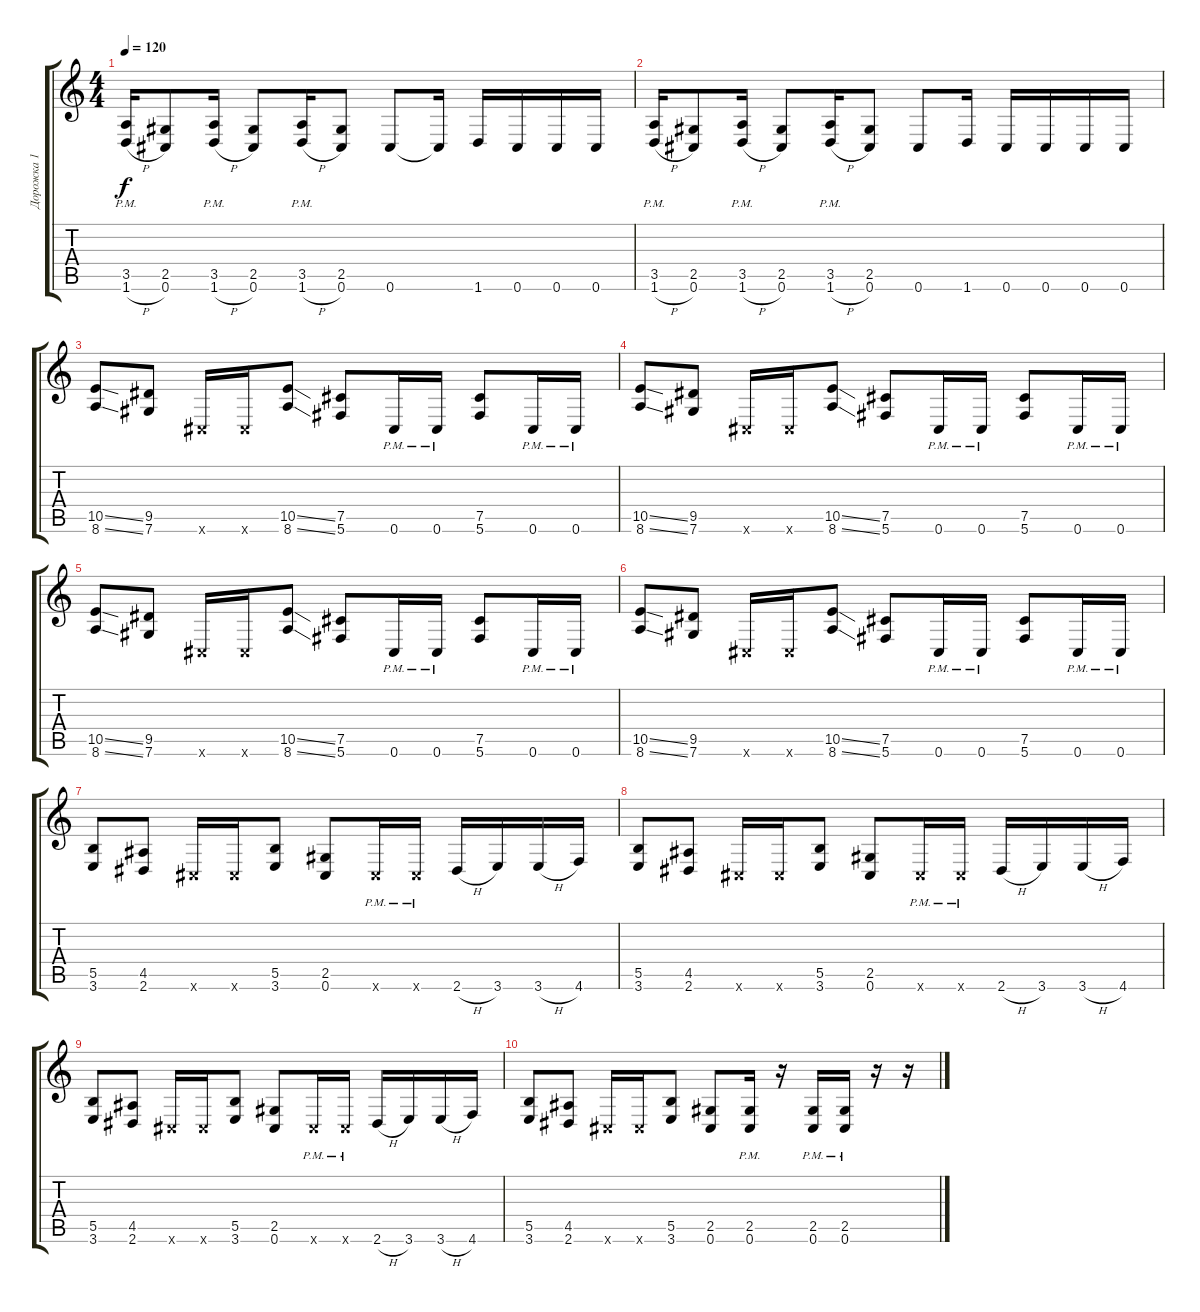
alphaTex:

\track ("Дорожка 1" "Дорожка 1") {instrument distortionguitar}
\staff {score tabs}
\tuning (Db4 Ab3 E3 B2 Gb2 Db2) {hide}
\ts (4 4)
\tempo 120
\clef g2
\ks c
(3.5{pm} 1.6{h pm}).16{dy f} (2.5 0.6).8 (3.5{pm} 1.6{h pm}).16 (2.5 0.6).8 (3.5{pm} 1.6{h pm}).16 (2.5 0.6).8 0.6.8 0.6{t}.16 1.6.16 0.6.16 0.6.16 0.6.16 |
(3.5{pm} 1.6{h pm}).16 (2.5 0.6).8 (3.5{pm} 1.6{h pm}).16 (2.5 0.6).8 (3.5{pm} 1.6{h pm}).16 (2.5 0.6).8 0.6.8 1.6.16 0.6.16 0.6.16 0.6.16 0.6.16 |
(10.5{ss} 8.6{ss}).8 (9.5 7.6).8 0.6{x}.16 0.6{x}.16 (10.5{ss} 8.6{ss}).8 (7.5 5.6).8 0.6{pm}.16 0.6{pm}.16 (7.5 5.6).8 0.6{pm}.16 0.6{pm}.16 |
(10.5{ss} 8.6{ss}).8 (9.5 7.6).8 0.6{x}.16 0.6{x}.16 (10.5{ss} 8.6{ss}).8 (7.5 5.6).8 0.6{pm}.16 0.6{pm}.16 (7.5 5.6).8 0.6{pm}.16 0.6{pm}.16 |
(10.5{ss} 8.6{ss}).8 (9.5 7.6).8 0.6{x}.16 0.6{x}.16 (10.5{ss} 8.6{ss}).8 (7.5 5.6).8 0.6{pm}.16 0.6{pm}.16 (7.5 5.6).8 0.6{pm}.16 0.6{pm}.16 |
(10.5{ss} 8.6{ss}).8 (9.5 7.6).8 0.6{x}.16 0.6{x}.16 (10.5{ss} 8.6{ss}).8 (7.5 5.6).8 0.6{pm}.16 0.6{pm}.16 (7.5 5.6).8 0.6{pm}.16 0.6{pm}.16 |
(5.5 3.6).8 (4.5 2.6).8 0.6{x}.16 0.6{x}.16 (5.5 3.6).8 (2.5 0.6).8 0.6{pm x}.16 0.6{pm x}.16 2.6{h}.16 3.6.16 3.6{h}.16 4.6.16 |
(5.5 3.6).8 (4.5 2.6).8 0.6{x}.16 0.6{x}.16 (5.5 3.6).8 (2.5 0.6).8 0.6{pm x}.16 0.6{pm x}.16 2.6{h}.16 3.6.16 3.6{h}.16 4.6.16 |
(5.5 3.6).8 (4.5 2.6).8 0.6{x}.16 0.6{x}.16 (5.5 3.6).8 (2.5 0.6).8 0.6{pm x}.16 0.6{pm x}.16 2.6{h}.16 3.6.16 3.6{h}.16 4.6.16 |
(5.5 3.6).8 (4.5 2.6).8 0.6{x}.16 0.6{x}.16 (5.5 3.6).8 (2.5 0.6).8 (2.5{pm} 0.6{pm}).16 r.16 (2.5{pm} 0.6{pm}).16 (2.5{pm} 0.6{pm}).16 r.16 r.16
